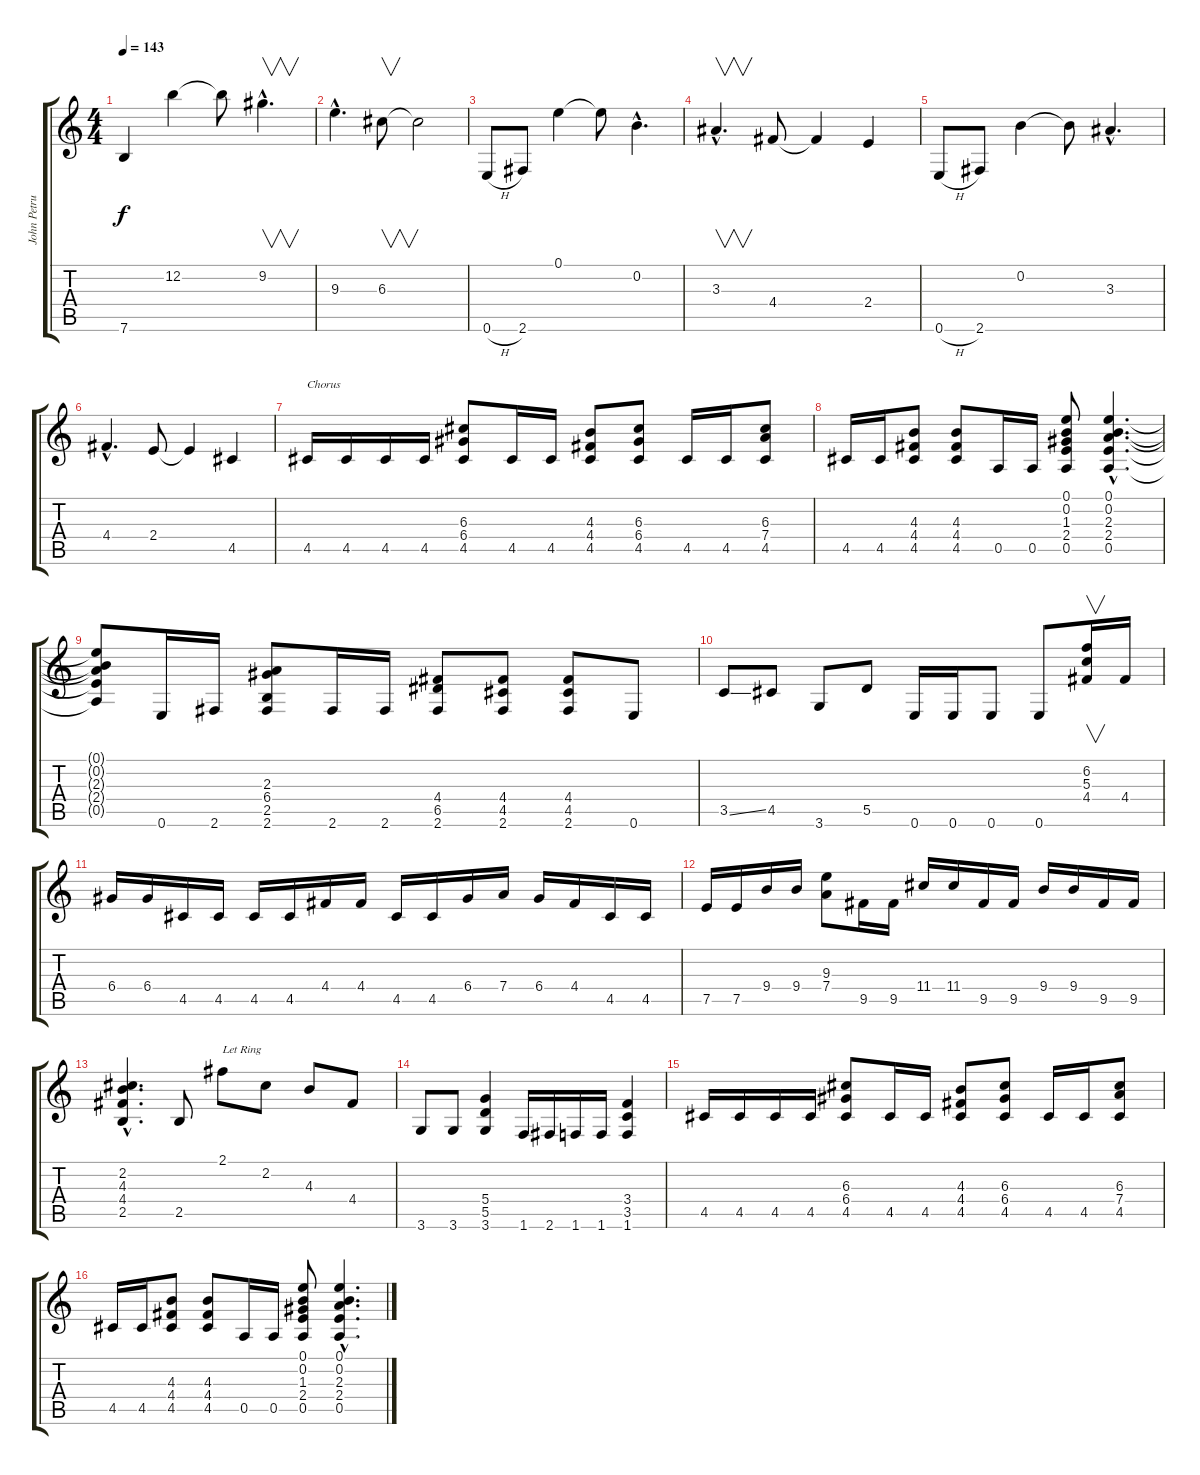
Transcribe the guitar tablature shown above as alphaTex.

\track ("John Petrucci (Distortion Guitar)" "John Petru") {instrument distortionguitar}
\staff {score tabs}
\tuning (E4 B3 G3 D3 A2 E2) {hide}
\ts (4 4)
\tempo 143
\clef g2
\ks c
7.6.4{dy f} 12.2.4 12.2{t}.8 9.2{hac}.4{v d} |
9.3{hac}.4{d} 6.3.8{v} 6.3{t}.2 |
0.6{h}.8 2.6.8 0.1.4 0.1{t}.8 0.2{hac}.4{d} |
3.3{hac}.4{v d} 4.4.8 4.4{t}.4 2.4.4 |
0.6{h}.8 2.6.8 0.2.4 0.2{t}.8 3.3{hac}.4{d} |
4.4{hac}.4{d} 2.4.8 2.4{t}.4 4.5.4 |
4.5.16{txt "Chorus"} 4.5.16 4.5.16 4.5.16 (6.3 6.4 4.5).8 4.5.16 4.5.16 (4.3 4.4 4.5).8 (6.3 6.4 4.5).8 4.5.16 4.5.16 (6.3 7.4 4.5).8 |
4.5.16 4.5.16 (4.3 4.4 4.5).8 (4.3 4.4 4.5).8 0.5.16 0.5.16 (0.1 0.2 1.3 2.4 0.5).8 (0.1{hac} 0.2{hac} 2.3{hac} 2.4{hac} 0.5{hac}).4{d} |
(0.1{t} 0.2{t} 2.3{t} 2.4{t} 0.5{t}).8 0.6.16 2.6.16 (2.3 6.4 2.5 2.6).8 2.6.16 2.6.16 (4.4 6.5 2.6).8 (4.4 4.5 2.6).8 (4.4 4.5 2.6).8 0.6.8 |
3.5{ss}.8 4.5.8 3.6.8 5.5.8 0.6.16 0.6.16 0.6.8 0.6.8 (6.2 5.3 4.4).16{v} 4.4.16 |
6.4.16 6.4.16 4.5.16 4.5.16 4.5.16 4.5.16 4.4.16 4.4.16 4.5.16 4.5.16 6.4.16 7.4.16 6.4.16 4.4.16 4.5.16 4.5.16 |
7.5.16 7.5.16 9.4.16 9.4.16 (9.3 7.4).8 9.5.16 9.5.16 11.4.16 11.4.16 9.5.16 9.5.16 9.4.16 9.4.16 9.5.16 9.5.16 |
(2.2{hac} 4.3{hac} 4.4{hac} 2.5{hac}).4{d} 2.5.8 2.1.8{txt "Let Ring"} 2.2.8 4.3.8 4.4.8 |
3.6.8 3.6.8 (5.4 5.5 3.6).4 1.6.16 2.6.16 1.6.16 1.6.16 (3.4 3.5 1.6).4 |
4.5.16 4.5.16 4.5.16 4.5.16 (6.3 6.4 4.5).8 4.5.16 4.5.16 (4.3 4.4 4.5).8 (6.3 6.4 4.5).8 4.5.16 4.5.16 (6.3 7.4 4.5).8 |
4.5.16 4.5.16 (4.3 4.4 4.5).8 (4.3 4.4 4.5).8 0.5.16 0.5.16 (0.1 0.2 1.3 2.4 0.5).8 (0.1{hac} 0.2{hac} 2.3{hac} 2.4{hac} 0.5{hac}).4{d}
